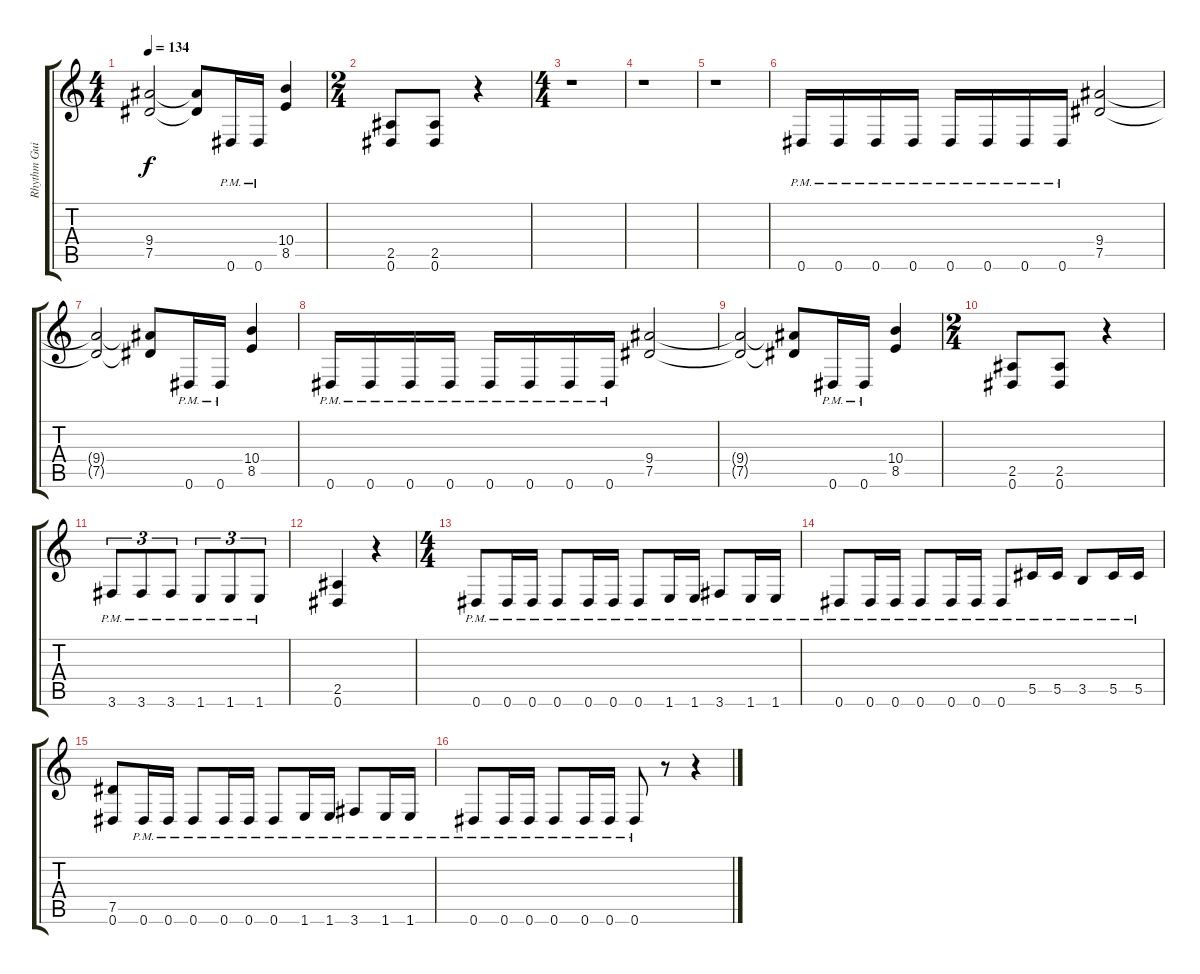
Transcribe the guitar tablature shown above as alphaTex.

\track ("Rhythm Guitar (Timo Tolkki)" "Rhythm Gui") {instrument distortionguitar}
\staff {score tabs}
\tuning (Eb4 Bb3 Gb3 Db3 Ab2 Eb2) {hide}
\ts (4 4)
\tempo 134
\clef g2
\ks c
(9.4{t} 7.5{t}).2{dy f} (9.4{t} 7.5{t}).8 0.6{pm}.16 0.6{pm}.16 (10.4 8.5).4 |
\ts (2 4)
(2.5 0.6).8 (2.5 0.6).8 r.4 |
\ts (4 4)
r.1 |
r.1 |
r.1 |
0.6{pm}.16 0.6{pm}.16 0.6{pm}.16 0.6{pm}.16 0.6{pm}.16 0.6{pm}.16 0.6{pm}.16 0.6{pm}.16 (9.4 7.5).2 |
(9.4{t} 7.5{t}).2 (9.4{t} 7.5{t}).8 0.6{pm}.16 0.6{pm}.16 (10.4 8.5).4 |
0.6{pm}.16 0.6{pm}.16 0.6{pm}.16 0.6{pm}.16 0.6{pm}.16 0.6{pm}.16 0.6{pm}.16 0.6{pm}.16 (9.4 7.5).2 |
(9.4{t} 7.5{t}).2 (9.4{t} 7.5{t}).8 0.6{pm}.16 0.6{pm}.16 (10.4 8.5).4 |
\ts (2 4)
(2.5 0.6).8 (2.5 0.6).8 r.4 |
3.6{pm}.8{tu (3 2)} 3.6{pm}.8{tu (3 2)} 3.6{pm}.8{tu (3 2)} 1.6{pm}.8{tu (3 2)} 1.6{pm}.8{tu (3 2)} 1.6{pm}.8{tu (3 2)} |
(2.5 0.6).4 r.4 |
\ts (4 4)
0.6{pm}.8 0.6{pm}.16 0.6{pm}.16 0.6{pm}.8 0.6{pm}.16 0.6{pm}.16 0.6{pm}.8 1.6{pm}.16 1.6{pm}.16 3.6{pm}.8 1.6{pm}.16 1.6{pm}.16 |
0.6{pm}.8 0.6{pm}.16 0.6{pm}.16 0.6{pm}.8 0.6{pm}.16 0.6{pm}.16 0.6{pm}.8 5.5{pm}.16 5.5{pm}.16 3.5{pm}.8 5.5{pm}.16 5.5{pm}.16 |
(7.5 0.6).8 0.6{pm}.16 0.6{pm}.16 0.6{pm}.8 0.6{pm}.16 0.6{pm}.16 0.6{pm}.8 1.6{pm}.16 1.6{pm}.16 3.6{pm}.8 1.6{pm}.16 1.6{pm}.16 |
0.6{pm}.8 0.6{pm}.16 0.6{pm}.16 0.6{pm}.8 0.6{pm}.16 0.6{pm}.16 0.6{pm}.8 r.8 r.4
